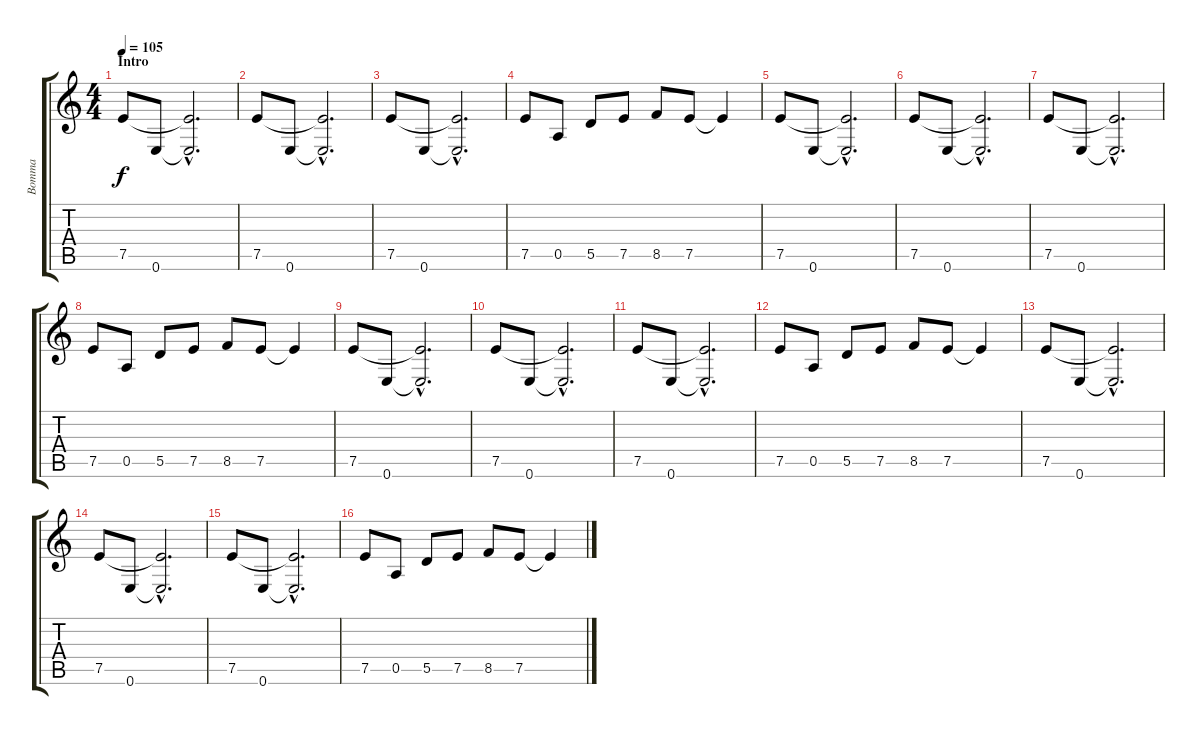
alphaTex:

\track ("Bomma" "Bomma") {instrument acousticguitarsteel}
\staff {score tabs}
\tuning (E4 B3 G3 D3 A2 E2) {hide}
\ts (4 4)
\section ("" "Intro")
\tempo 105
\clef g2
\ks c
7.5.8{dy f instrument acousticguitarsteel} 0.6.8 (7.5{hac t} 0.6{hac t}).2{d} |
7.5.8 0.6.8 (7.5{hac t} 0.6{hac t}).2{d} |
7.5.8 0.6.8 (7.5{hac t} 0.6{hac t}).2{d} |
7.5.8 0.5.8 5.5.8 7.5.8 8.5.8 7.5.8 7.5{t}.4 |
7.5.8 0.6.8 (7.5{hac t} 0.6{hac t}).2{d} |
7.5.8 0.6.8 (7.5{hac t} 0.6{hac t}).2{d} |
7.5.8 0.6.8 (7.5{hac t} 0.6{hac t}).2{d} |
7.5.8 0.5.8 5.5.8 7.5.8 8.5.8 7.5.8 7.5{t}.4 |
7.5.8{instrument distortionguitar} 0.6.8 (7.5{hac t} 0.6{hac t}).2{d} |
7.5.8 0.6.8 (7.5{hac t} 0.6{hac t}).2{d} |
7.5.8 0.6.8 (7.5{hac t} 0.6{hac t}).2{d} |
7.5.8 0.5.8 5.5.8 7.5.8 8.5.8 7.5.8 7.5{t}.4 |
7.5.8 0.6.8 (7.5{hac t} 0.6{hac t}).2{d} |
7.5.8 0.6.8 (7.5{hac t} 0.6{hac t}).2{d} |
7.5.8 0.6.8 (7.5{hac t} 0.6{hac t}).2{d} |
7.5.8 0.5.8 5.5.8 7.5.8 8.5.8 7.5.8 7.5{t}.4
